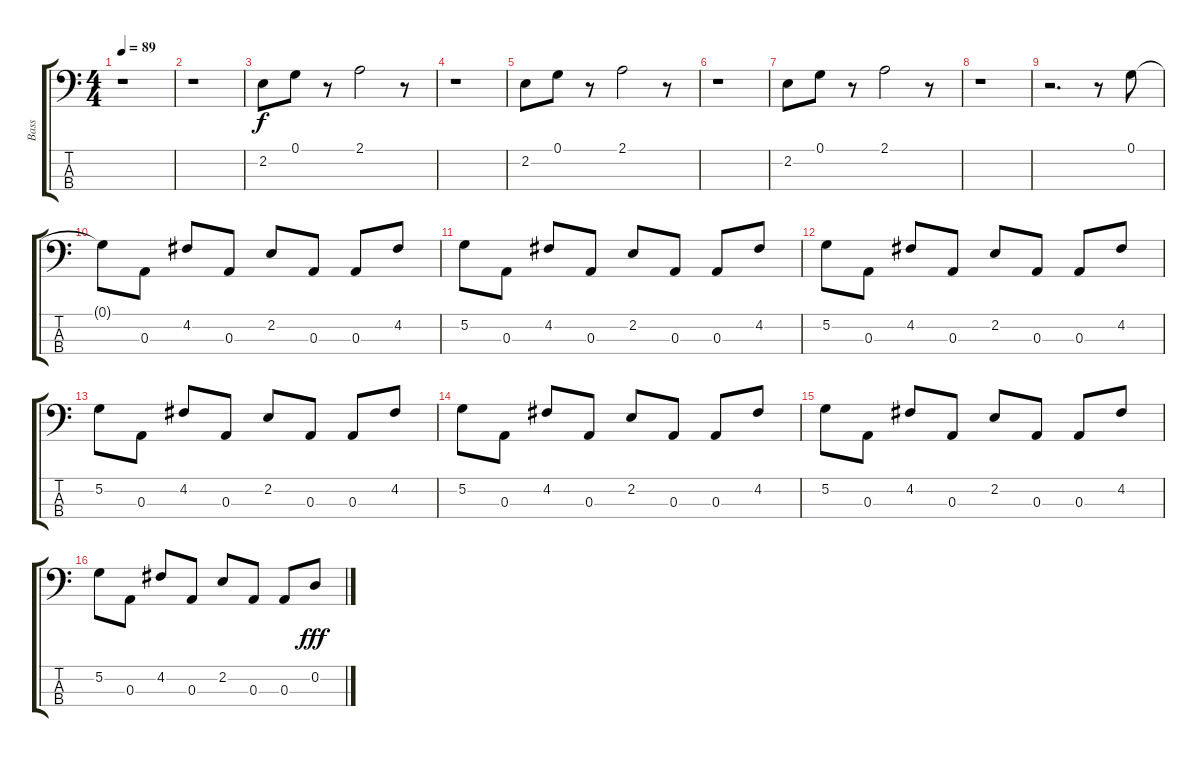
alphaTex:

\track ("Bass" "Bass") {instrument electricbassfinger}
\staff {score tabs}
\tuning (G2 D2 A1 E1) {hide}
\ts (4 4)
\tempo 89
\clef f4
\ks c
r.1{dy f} |
r.1 |
2.2.8 0.1.8 r.8 2.1.2 r.8 |
r.1 |
2.2.8 0.1.8 r.8 2.1.2 r.8 |
r.1 |
2.2.8 0.1.8 r.8 2.1.2 r.8 |
r.1 |
r.2{d} r.8 0.1.8 |
0.1{t}.8 0.3.8 4.2.8 0.3.8 2.2.8 0.3.8 0.3.8 4.2.8 |
5.2.8 0.3.8 4.2.8 0.3.8 2.2.8 0.3.8 0.3.8 4.2.8 |
5.2.8 0.3.8 4.2.8 0.3.8 2.2.8 0.3.8 0.3.8 4.2.8 |
5.2.8 0.3.8 4.2.8 0.3.8 2.2.8 0.3.8 0.3.8 4.2.8 |
5.2.8 0.3.8 4.2.8 0.3.8 2.2.8 0.3.8 0.3.8 4.2.8 |
5.2.8 0.3.8 4.2.8 0.3.8 2.2.8 0.3.8 0.3.8 4.2.8 |
5.2.8 0.3.8 4.2.8 0.3.8 2.2.8 0.3.8 0.3.8 0.2.8{dy fff}
